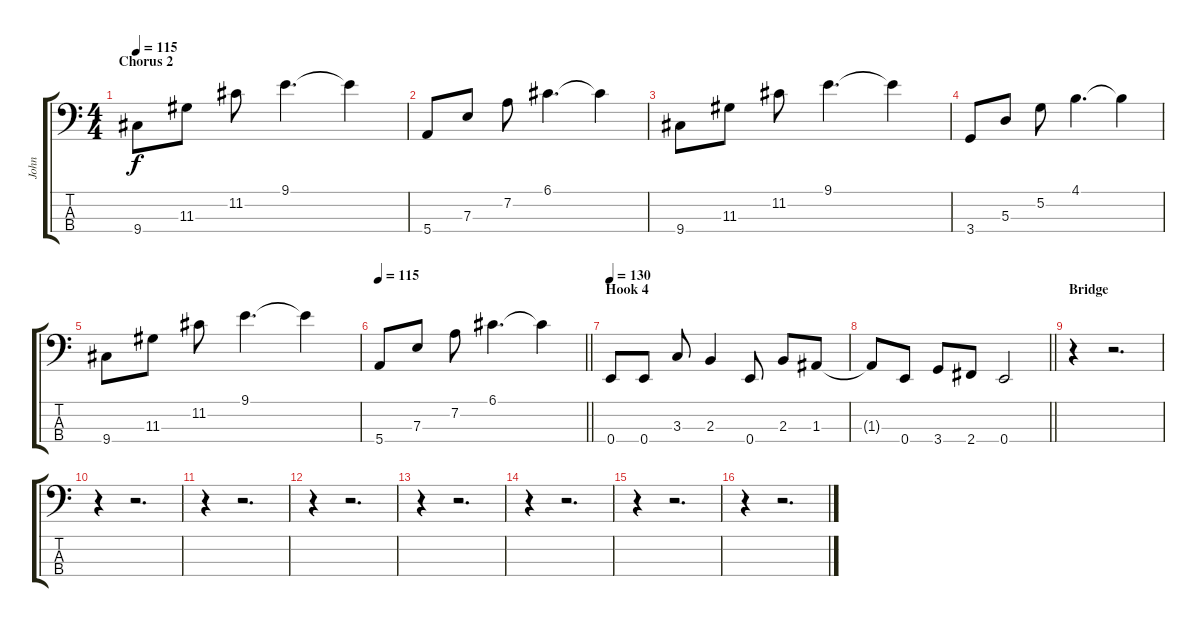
\track ("John" "John") {instrument electricbassfinger}
\staff {score tabs}
\tuning (G2 D2 A1 E1) {hide}
\ts (4 4)
\section ("" "Chorus 2")
\tempo 115
\clef f4
\ks c
9.4.8{dy f} 11.3.8 11.2.8 9.1.4{d} 9.1{t}.4 |
5.4.8 7.3.8 7.2.8 6.1.4{d} 6.1{t}.4 |
9.4.8 11.3.8 11.2.8 9.1.4{d} 9.1{t}.4 |
3.4.8 5.3.8 5.2.8 4.1.4{d} 4.1{t}.4 |
9.4.8 11.3.8 11.2.8 9.1.4{d} 9.1{t}.4 |
\tempo 130
\tempo 115
\barLineRight lightlight
5.4.8 7.3.8 7.2.8 6.1.4{d} 6.1{t}.4 |
\section ("" "Hook 4")
\tempo 130
0.4.8 0.4.8 3.3.8 2.3.4 0.4.8 2.3.8 1.3.8 |
\barLineRight lightlight
1.3{t}.8 0.4.8 3.4.8 2.4.8 0.4.2 |
\section ("" "Bridge")
r.4 r.2{d} |
r.4 r.2{d} |
r.4 r.2{d} |
r.4 r.2{d} |
r.4 r.2{d} |
r.4 r.2{d} |
r.4 r.2{d} |
r.4 r.2{d}
